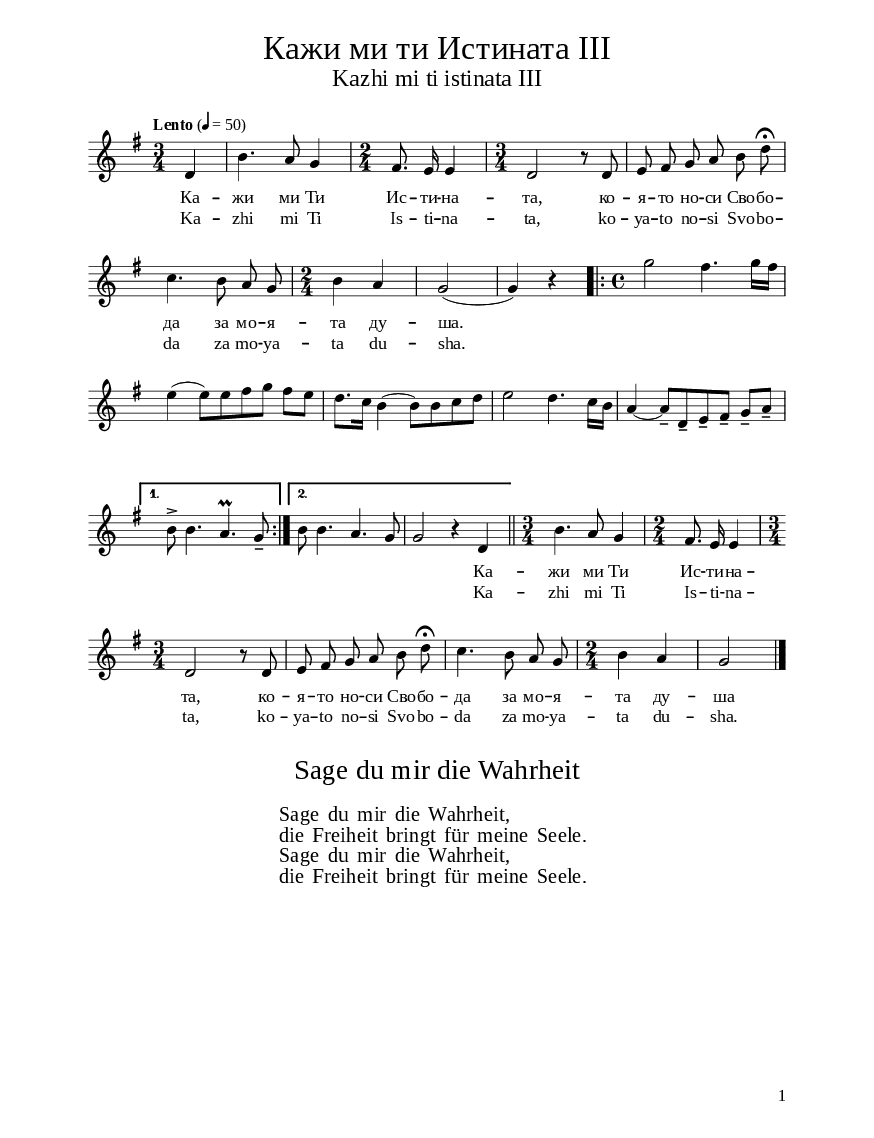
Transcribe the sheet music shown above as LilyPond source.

\version "2.22.1"

% include paper part and global functions
\include "include/globals.ily"

\bookpart {
  \include "include/bookpart-paper.ily"
  \score {
    \include "include/score-layout.ily"

    \new Voice \absolute {
      \clef treble
      \key g \major
      \time 3/4
      \tempoFunc "Lento" 4 "50"
      \autoBeamOff
        
      \partial 4
      d'4 | % 2
      b'4.  a'8  g'4 | % 3
      \time 2/4  | % 3
      fis'8.  e'16  e'4 | % 4
      \time 3/4  | % 4
      d'2 r8  d'8 | % 5
      e'8  fis'8  g'8  a'8
      b'8  d''8 ^\fermata \break | % 6
      c''4.  b'8  a'8  g'8 | % 7
      \time 2/4  | % 7
      b'4  a'4 | % 8
      g'2 ( | % 9
      g'4 ) r4
      \repeat volta 2 {
        \time 4/4
        g''2  fis''4.  g''16 [
        fis''16 ] \break | % 11
        e''4 (  e''8 ) [  e''8
        fis''8  g''8 ]  fis''8 [  e''8 ] | % 12
        d''8. [  c''16 ]  b'4 (  b'8
        ) [  b'8  c''8  d''8 ] | % 13
        e''2  d''4.  c''16 [  b'16
        ] | % 14
        a'4 ~  a'8 -- [  d'8 --  e'8 --
        fis'8 -- ]  g'8 -- [  a'8 -- ] \break |
      }

      \alternative {
        {
          b'8 ->  b'4.  a'4.\prall g'8 --
        }
        {
          b'8  b'4.  a'4.  g'8
          g'2 r4  d'4 \bar "||"
        }
      }
      \time 3/4   b'4.  a'8  g'4 | \time 2/4
      fis'8.  e'16  e'4 \break \time 3/4  d'2 r8
      d'8  e'8  fis'8  g'8  a'8
      b'8  d''8 ^\fermata  c''4.  b'8
      a'8  g'8 \time 2/4  b'4  a'4
      g'2 \bar "|."
    }
    \addlyrics {      Ка -- жи ми Ти Ис -- ти -- на -- та,
      ко -- я -- то но -- си Сво -- бо --
      да за мо -- я -- та ду -- ша.

      \skip1 \skip1 \skip1 \skip1 \skip1 \skip1 \skip1 \skip1 \skip1
      \skip1 \skip1 \skip1 \skip1 \skip1 \skip1 \skip1 \skip1 \skip1
      \skip1 \skip1 \skip1


      Ка -- жи ми Ти Ис -- ти --
      на -- та, ко -- я -- то но -- си Сво
      -- бо -- да за мо -- я -- та ду --
      ша}
    \addlyrics { Ka -- zhi mi Ti Is -- ti -- na -- ta,
      ko -- ya -- to no -- si Svo -- bo --
      da za mo -- ya -- ta du -- sha.

      \skip1 \skip1 \skip1 \skip1 \skip1 \skip1 \skip1 \skip1 \skip1
      \skip1 \skip1 \skip1 \skip1 \skip1 \skip1 \skip1 \skip1 \skip1
      \skip1 \skip1 \skip1


      Ka -- zhi mi Ti Is -- ti --
      na -- ta, ko -- ya -- to no -- si Svo
      -- bo -- da za mo -- ya -- ta du --
      sha.}

    \header {
      title = \titleFunc "Кажи ми ти Истината III" "Kazhi mi ti istinata III"
    }

    \midi{}

  } % score



  % include foreign translation(s) of the song
  \version "2.24.1"

\markup \fill-line { \fontsize #deTitleFontSize "Sage du mir die Wahrheit" }
\markup \null
\markup \null
\markup \fontsize #deCoupletFontSize {
  \hspace #17
  \override #`(baseline-skip . ,deCoupletBaselineSkip)

  \column {

    \line { " " Sage du mir die Wahrheit, }

\line { " " die Freiheit bringt für meine Seele.}

    \line { " " Sage du mir die Wahrheit, }

\line { " " die Freiheit bringt für meine Seele.}

  }
}


} % bookpart

% Più mosso
%
